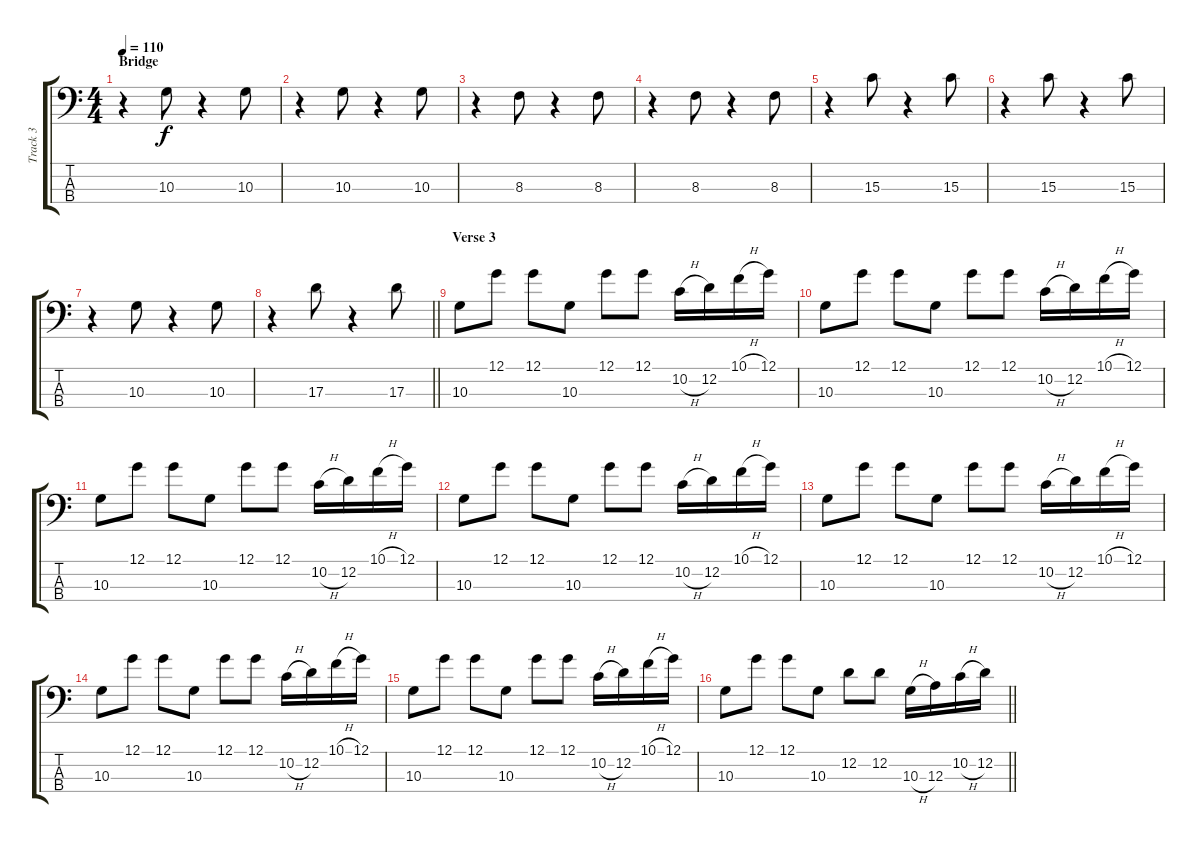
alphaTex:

\track ("Track 3" "Track 3") {instrument electricbassfinger}
\staff {score tabs}
\tuning (G2 D2 A1 E1) {hide}
\ts (4 4)
\section ("" "Bridge")
\tempo 110
\clef f4
\ks c
r.4{dy f} 10.3.8 r.4 10.3.8 |
r.4 10.3.8 r.4 10.3.8 |
r.4 8.3.8 r.4 8.3.8 |
r.4 8.3.8 r.4 8.3.8 |
r.4 15.3.8 r.4 15.3.8 |
r.4 15.3.8 r.4 15.3.8 |
r.4 10.3.8 r.4 10.3.8 |
\barLineRight lightlight
r.4 17.3.8 r.4 17.3.8 |
\section ("" "Verse 3")
10.3.8 12.1.8 12.1.8 10.3.8 12.1.8 12.1.8 10.2{h}.16 12.2.16 10.1{h}.16 12.1.16 |
10.3.8 12.1.8 12.1.8 10.3.8 12.1.8 12.1.8 10.2{h}.16 12.2.16 10.1{h}.16 12.1.16 |
10.3.8 12.1.8 12.1.8 10.3.8 12.1.8 12.1.8 10.2{h}.16 12.2.16 10.1{h}.16 12.1.16 |
10.3.8 12.1.8 12.1.8 10.3.8 12.1.8 12.1.8 10.2{h}.16 12.2.16 10.1{h}.16 12.1.16 |
10.3.8 12.1.8 12.1.8 10.3.8 12.1.8 12.1.8 10.2{h}.16 12.2.16 10.1{h}.16 12.1.16 |
10.3.8 12.1.8 12.1.8 10.3.8 12.1.8 12.1.8 10.2{h}.16 12.2.16 10.1{h}.16 12.1.16 |
10.3.8 12.1.8 12.1.8 10.3.8 12.1.8 12.1.8 10.2{h}.16 12.2.16 10.1{h}.16 12.1.16 |
\barLineRight lightlight
10.3.8 12.1.8 12.1.8 10.3.8 12.2.8 12.2.8 10.3{h}.16 12.3.16 10.2{h}.16 12.2.16
